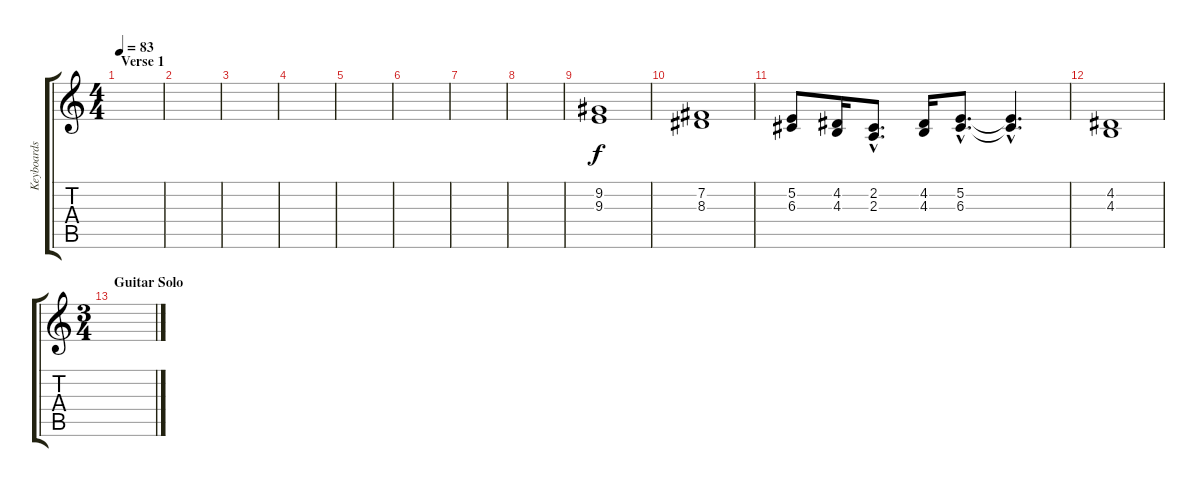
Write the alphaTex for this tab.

\track ("Keyboards" "Keyboards") {instrument stringensemble1}
\staff {score tabs}
\tuning (E4 B3 G3 D3 A2 E2) {hide}
\ts (4 4)
\section ("" "Verse 1")
\tempo 83
\clef g2
\ks c
|
|
|
|
|
|
|
|
(9.2 9.3).1 |
(7.2 8.3).1 |
(5.2 6.3).8 (4.2 4.3).16 (2.2{hac} 2.3{hac}).8{d} (4.2 4.3).16 (5.2{hac} 6.3{hac}).8{d} (5.2{hac t} 6.3{hac t}).4{d} |
(4.2 4.3).1 |
\ts (3 4)
\section ("" "Guitar Solo")
